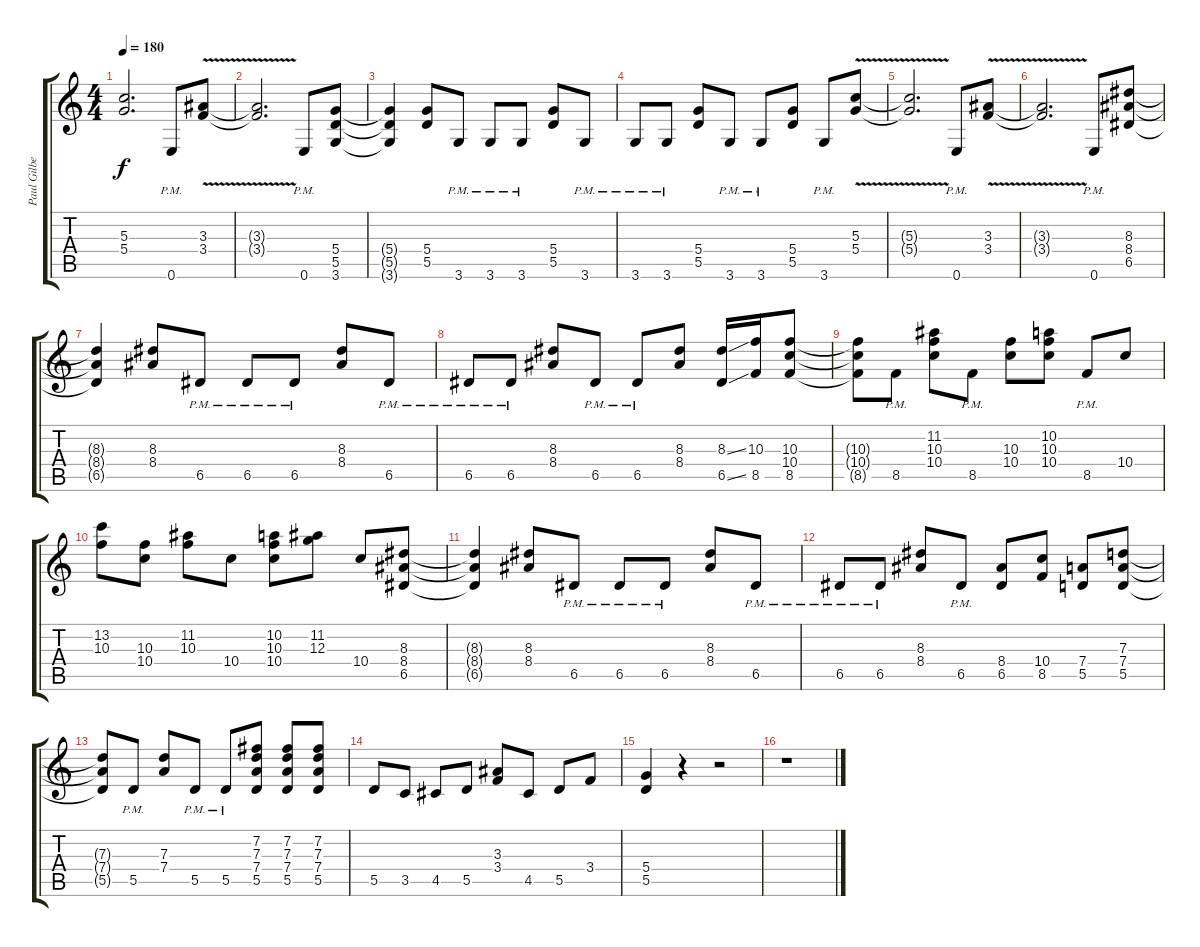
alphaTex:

\track ("Paul Gilbert" "Paul Gilbe") {instrument overdrivenguitar}
\staff {score tabs}
\tuning (E4 B3 G3 D3 A2 E2) {hide}
\ts (4 4)
\tempo 180
\clef g2
\ks c
(5.3{t} 5.4{t}).2{d dy f} 0.6{pm}.8 (3.3{v} 3.4{v}).8 |
(3.3{t} 3.4{t}).2{d} 0.6{pm}.8 (5.4 5.5 3.6).8 |
(5.4{t} 5.5{t} 3.6{t}).4 (5.4 5.5).8 3.6{pm}.8 3.6{pm}.8 3.6{pm}.8 (5.4 5.5).8 3.6{pm}.8 |
3.6{pm}.8 3.6{pm}.8 (5.4 5.5).8 3.6{pm}.8 3.6{pm}.8 (5.4 5.5).8 3.6{pm}.8 (5.3{v} 5.4{v}).8 |
(5.3{t} 5.4{t}).2{d} 0.6{pm}.8 (3.3{v} 3.4{v}).8 |
(3.3{t} 3.4{t}).2{d} 0.6{pm}.8 (8.3 8.4 6.5).8 |
(8.3{t} 8.4{t} 6.5{t}).4 (8.3 8.4).8 6.5{pm}.8 6.5{pm}.8 6.5{pm}.8 (8.3 8.4).8 6.5{pm}.8 |
6.5{pm}.8 6.5{pm}.8 (8.3 8.4).8 6.5{pm}.8 6.5{pm}.8 (8.3 8.4).8 (8.3{ss} 6.5{ss}).16 (10.3 8.5).16 (10.3 10.4 8.5).8 |
(10.3{t} 10.4{t} 8.5{t}).8 8.5{pm}.8 (11.2 10.3 10.4).8 8.5{pm}.8 (10.3 10.4).8 (10.2 10.3 10.4).8 8.5{pm}.8 10.4.8 |
(13.2 10.3).8 (10.3 10.4).8 (11.2 10.3).8 10.4.8 (10.2 10.3 10.4).8 (11.2 12.3).8 10.4.8 (8.3 8.4 6.5).8 |
(8.3{t} 8.4{t} 6.5{t}).4 (8.3 8.4).8 6.5{pm}.8 6.5{pm}.8 6.5{pm}.8 (8.3 8.4).8 6.5{pm}.8 |
6.5{pm}.8 6.5{pm}.8 (8.3 8.4).8 6.5{pm}.8 (8.4 6.5).8 (10.4 8.5).8 (7.4 5.5).8 (7.3 7.4 5.5).8 |
(7.3{t} 7.4{t} 5.5{t}).8 5.5{pm}.8 (7.3 7.4).8 5.5{pm}.8 5.5{pm}.8 (7.2 7.3 7.4 5.5).8 (7.2 7.3 7.4 5.5).8 (7.2 7.3 7.4 5.5).8 |
5.5.8 3.5.8 4.5.8 5.5.8 (3.3 3.4).8 4.5.8 5.5.8 3.4.8 |
(5.4 5.5).4 r.4 r.2 |
r.1
